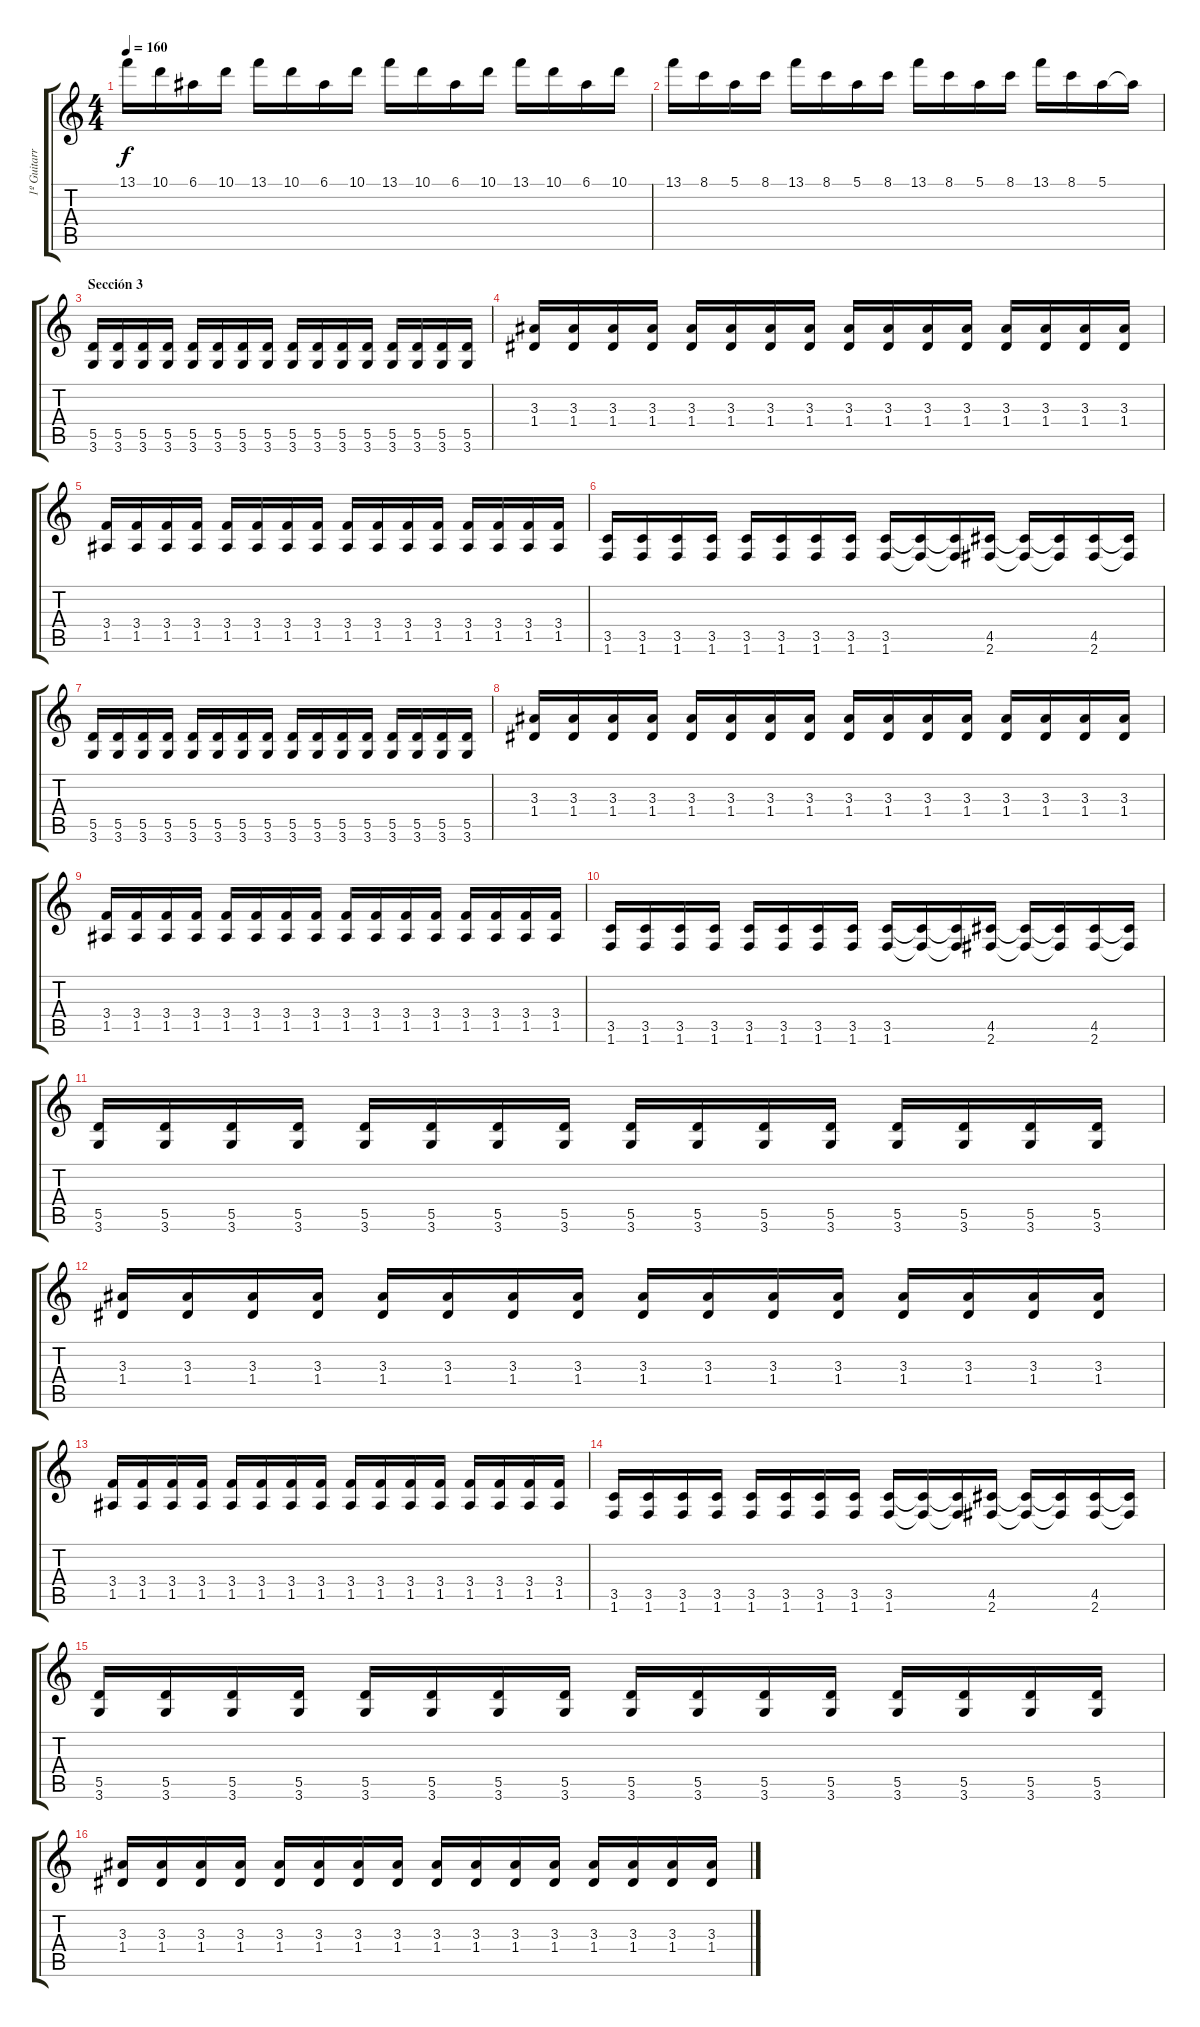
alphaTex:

\track ("1º Guitarra " "1º Guitarr") {instrument distortionguitar}
\staff {score tabs}
\tuning (E4 B3 G3 D3 A2 E2) {hide}
\ts (4 4)
\tempo 160
\clef g2
\ks c
13.1.16{dy f} 10.1.16 6.1.16 10.1.16 13.1.16 10.1.16 6.1.16 10.1.16 13.1.16 10.1.16 6.1.16 10.1.16 13.1.16 10.1.16 6.1.16 10.1.16 |
13.1.16 8.1.16 5.1.16 8.1.16 13.1.16 8.1.16 5.1.16 8.1.16 13.1.16 8.1.16 5.1.16 8.1.16 13.1.16 8.1.16 5.1.16 5.1{t}.16 |
\section ("" "Sección 3")
(5.5 3.6).16{instrument distortionguitar} (5.5 3.6).16 (5.5 3.6).16 (5.5 3.6).16 (5.5 3.6).16 (5.5 3.6).16 (5.5 3.6).16 (5.5 3.6).16 (5.5 3.6).16 (5.5 3.6).16 (5.5 3.6).16 (5.5 3.6).16 (5.5 3.6).16 (5.5 3.6).16 (5.5 3.6).16 (5.5 3.6).16 |
(3.3 1.4).16 (3.3 1.4).16 (3.3 1.4).16 (3.3 1.4).16 (3.3 1.4).16 (3.3 1.4).16 (3.3 1.4).16 (3.3 1.4).16 (3.3 1.4).16 (3.3 1.4).16 (3.3 1.4).16 (3.3 1.4).16 (3.3 1.4).16 (3.3 1.4).16 (3.3 1.4).16 (3.3 1.4).16 |
(3.4 1.5).16 (3.4 1.5).16 (3.4 1.5).16 (3.4 1.5).16 (3.4 1.5).16 (3.4 1.5).16 (3.4 1.5).16 (3.4 1.5).16 (3.4 1.5).16 (3.4 1.5).16 (3.4 1.5).16 (3.4 1.5).16 (3.4 1.5).16 (3.4 1.5).16 (3.4 1.5).16 (3.4 1.5).16 |
(3.5 1.6).16 (3.5 1.6).16 (3.5 1.6).16 (3.5 1.6).16 (3.5 1.6).16 (3.5 1.6).16 (3.5 1.6).16 (3.5 1.6).16 (3.5 1.6).16 (3.5{t} 1.6{t}).16 (3.5{t} 1.6{t}).16 (4.5 2.6).16 (4.5{t} 2.6{t}).16 (4.5{t} 2.6{t}).16 (4.5 2.6).16 (4.5{t} 2.6{t}).16 |
(5.5 3.6).16{instrument distortionguitar} (5.5 3.6).16 (5.5 3.6).16 (5.5 3.6).16 (5.5 3.6).16 (5.5 3.6).16 (5.5 3.6).16 (5.5 3.6).16 (5.5 3.6).16 (5.5 3.6).16 (5.5 3.6).16 (5.5 3.6).16 (5.5 3.6).16 (5.5 3.6).16 (5.5 3.6).16 (5.5 3.6).16 |
(3.3 1.4).16 (3.3 1.4).16 (3.3 1.4).16 (3.3 1.4).16 (3.3 1.4).16 (3.3 1.4).16 (3.3 1.4).16 (3.3 1.4).16 (3.3 1.4).16 (3.3 1.4).16 (3.3 1.4).16 (3.3 1.4).16 (3.3 1.4).16 (3.3 1.4).16 (3.3 1.4).16 (3.3 1.4).16 |
(3.4 1.5).16 (3.4 1.5).16 (3.4 1.5).16 (3.4 1.5).16 (3.4 1.5).16 (3.4 1.5).16 (3.4 1.5).16 (3.4 1.5).16 (3.4 1.5).16 (3.4 1.5).16 (3.4 1.5).16 (3.4 1.5).16 (3.4 1.5).16 (3.4 1.5).16 (3.4 1.5).16 (3.4 1.5).16 |
(3.5 1.6).16 (3.5 1.6).16 (3.5 1.6).16 (3.5 1.6).16 (3.5 1.6).16 (3.5 1.6).16 (3.5 1.6).16 (3.5 1.6).16 (3.5 1.6).16 (3.5{t} 1.6{t}).16 (3.5{t} 1.6{t}).16 (4.5 2.6).16 (4.5{t} 2.6{t}).16 (4.5{t} 2.6{t}).16 (4.5 2.6).16 (4.5{t} 2.6{t}).16 |
(5.5 3.6).16{instrument distortionguitar} (5.5 3.6).16 (5.5 3.6).16 (5.5 3.6).16 (5.5 3.6).16 (5.5 3.6).16 (5.5 3.6).16 (5.5 3.6).16 (5.5 3.6).16 (5.5 3.6).16 (5.5 3.6).16 (5.5 3.6).16 (5.5 3.6).16 (5.5 3.6).16 (5.5 3.6).16 (5.5 3.6).16 |
(3.3 1.4).16 (3.3 1.4).16 (3.3 1.4).16 (3.3 1.4).16 (3.3 1.4).16 (3.3 1.4).16 (3.3 1.4).16 (3.3 1.4).16 (3.3 1.4).16 (3.3 1.4).16 (3.3 1.4).16 (3.3 1.4).16 (3.3 1.4).16 (3.3 1.4).16 (3.3 1.4).16 (3.3 1.4).16 |
(3.4 1.5).16 (3.4 1.5).16 (3.4 1.5).16 (3.4 1.5).16 (3.4 1.5).16 (3.4 1.5).16 (3.4 1.5).16 (3.4 1.5).16 (3.4 1.5).16 (3.4 1.5).16 (3.4 1.5).16 (3.4 1.5).16 (3.4 1.5).16 (3.4 1.5).16 (3.4 1.5).16 (3.4 1.5).16 |
(3.5 1.6).16 (3.5 1.6).16 (3.5 1.6).16 (3.5 1.6).16 (3.5 1.6).16 (3.5 1.6).16 (3.5 1.6).16 (3.5 1.6).16 (3.5 1.6).16 (3.5{t} 1.6{t}).16 (3.5{t} 1.6{t}).16 (4.5 2.6).16 (4.5{t} 2.6{t}).16 (4.5{t} 2.6{t}).16 (4.5 2.6).16 (4.5{t} 2.6{t}).16 |
(5.5 3.6).16{instrument distortionguitar} (5.5 3.6).16 (5.5 3.6).16 (5.5 3.6).16 (5.5 3.6).16 (5.5 3.6).16 (5.5 3.6).16 (5.5 3.6).16 (5.5 3.6).16 (5.5 3.6).16 (5.5 3.6).16 (5.5 3.6).16 (5.5 3.6).16 (5.5 3.6).16 (5.5 3.6).16 (5.5 3.6).16 |
(3.3 1.4).16 (3.3 1.4).16 (3.3 1.4).16 (3.3 1.4).16 (3.3 1.4).16 (3.3 1.4).16 (3.3 1.4).16 (3.3 1.4).16 (3.3 1.4).16 (3.3 1.4).16 (3.3 1.4).16 (3.3 1.4).16 (3.3 1.4).16 (3.3 1.4).16 (3.3 1.4).16 (3.3 1.4).16
